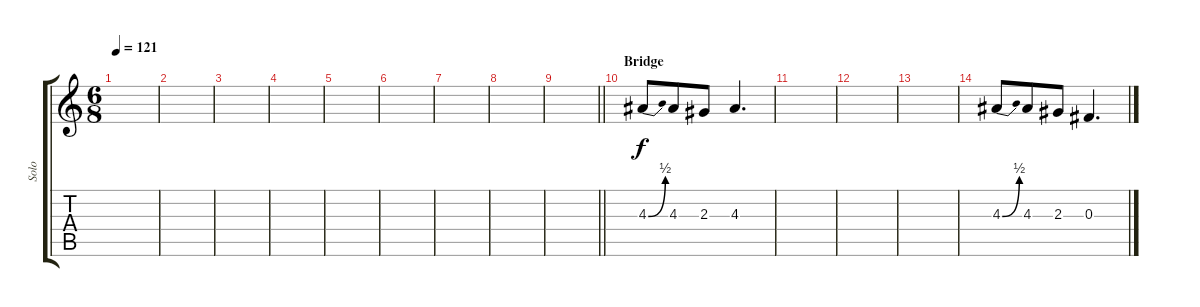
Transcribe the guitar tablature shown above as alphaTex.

\track ("Solo" "Solo") {instrument overdrivenguitar}
\staff {score tabs}
\tuning (Eb4 Bb3 Gb3 Db3 Ab2 Eb2) {hide}
\ts (6 8)
\tempo 121
\clef g2
\ks c
|
|
|
|
|
|
|
|
\barLineRight lightlight
|
\section ("" "Bridge")
4.3{be (bend 0 0 60 2)}.8 4.3.8 2.3.8 4.3.4{d} |
|
|
|
4.3{be (bend 0 0 60 2)}.8 4.3.8 2.3.8 0.3.4{d}
